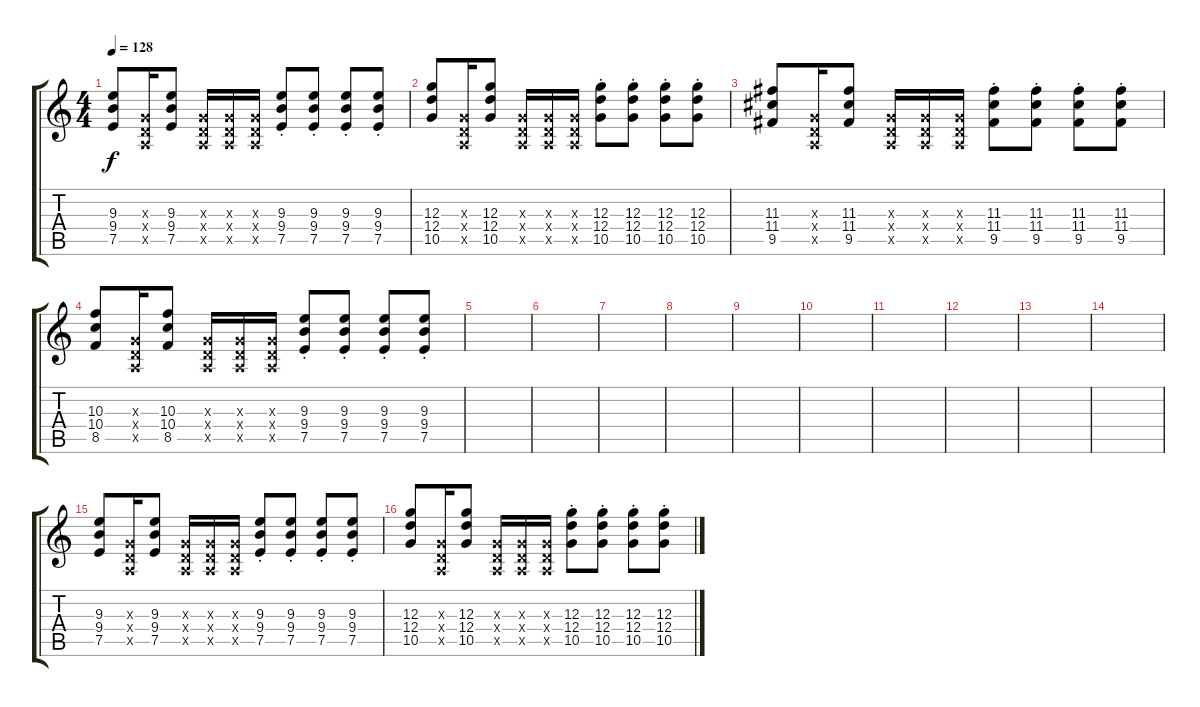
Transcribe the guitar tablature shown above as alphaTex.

\track "" {instrument overdrivenguitar}
\staff {score tabs}
\tuning (E4 B3 G3 D3 A2 E2) {hide}
\ts (4 4)
\tempo 128
\clef g2
\ks c
(9.3 9.4 7.5).8{dy f instrument overdrivenguitar} (0.3{x} 0.4{x} 0.5{x}).16 (9.3 9.4 7.5).8 (0.3{x} 0.4{x} 0.5{x}).16 (0.3{x} 0.4{x} 0.5{x}).16 (0.3{x} 0.4{x} 0.5{x}).16 (9.3 9.4{st} 7.5).8 (9.3 9.4{st} 7.5).8 (9.3 9.4{st} 7.5).8 (9.3 9.4{st} 7.5).8 |
(12.3 12.4 10.5).8 (0.3{x} 0.4{x} 0.5{x}).16 (12.3 12.4 10.5).8 (0.3{x} 0.4{x} 0.5{x}).16 (0.3{x} 0.4{x} 0.5{x}).16 (0.3{x} 0.4{x} 0.5{x}).16 (12.3 12.4{st} 10.5).8 (12.3 12.4{st} 10.5).8 (12.3 12.4{st} 10.5).8 (12.3 12.4{st} 10.5).8 |
(11.3 11.4 9.5).8 (0.3{x} 0.4{x} 0.5{x}).16 (11.3 11.4 9.5).8 (0.3{x} 0.4{x} 0.5{x}).16 (0.3{x} 0.4{x} 0.5{x}).16 (0.3{x} 0.4{x} 0.5{x}).16 (11.3 11.4{st} 9.5).8 (11.3 11.4{st} 9.5).8 (11.3 11.4{st} 9.5).8 (11.3 11.4{st} 9.5).8 |
(10.3 10.4 8.5).8 (0.3{x} 0.4{x} 0.5{x}).16 (10.3 10.4 8.5).8 (0.3{x} 0.4{x} 0.5{x}).16 (0.3{x} 0.4{x} 0.5{x}).16 (0.3{x} 0.4{x} 0.5{x}).16 (9.3 9.4{st} 7.5).8 (9.3 9.4{st} 7.5).8 (9.3 9.4{st} 7.5).8 (9.3 9.4{st} 7.5).8 |
|
|
|
|
|
|
|
|
|
|
(9.3 9.4 7.5).8{instrument overdrivenguitar} (0.3{x} 0.4{x} 0.5{x}).16 (9.3 9.4 7.5).8 (0.3{x} 0.4{x} 0.5{x}).16 (0.3{x} 0.4{x} 0.5{x}).16 (0.3{x} 0.4{x} 0.5{x}).16 (9.3 9.4{st} 7.5).8 (9.3 9.4{st} 7.5).8 (9.3 9.4{st} 7.5).8 (9.3 9.4{st} 7.5).8 |
(12.3 12.4 10.5).8 (0.3{x} 0.4{x} 0.5{x}).16 (12.3 12.4 10.5).8 (0.3{x} 0.4{x} 0.5{x}).16 (0.3{x} 0.4{x} 0.5{x}).16 (0.3{x} 0.4{x} 0.5{x}).16 (12.3 12.4{st} 10.5).8 (12.3 12.4{st} 10.5).8 (12.3 12.4{st} 10.5).8 (12.3 12.4{st} 10.5).8
